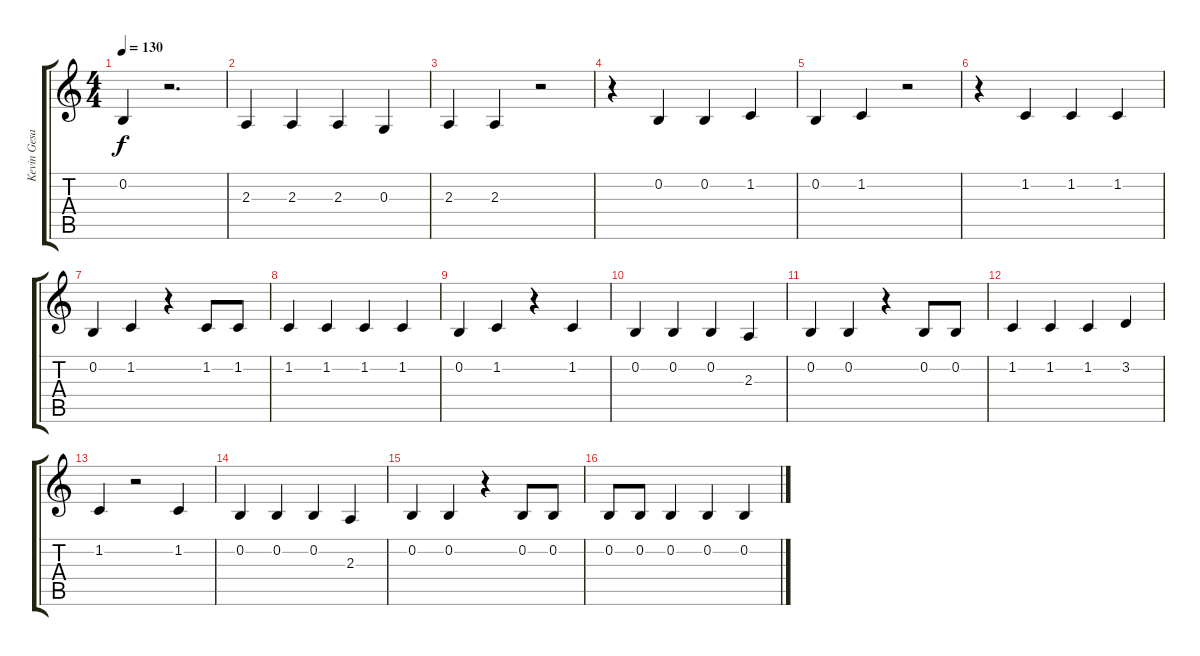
\track ("Kevin Gesang" "Kevin Gesa") {instrument tenorsax}
\staff {score tabs}
\tuning (E4 B3 G3 D3 A2 E2) {hide}
\ts (4 4)
\tempo 130
\clef g2
\ks c
0.2.4{dy f} r.2{d} |
2.3.4 2.3.4 2.3.4 0.3.4 |
2.3.4 2.3.4 r.2 |
r.4 0.2.4 0.2.4 1.2.4 |
0.2.4 1.2.4 r.2 |
r.4 1.2.4 1.2.4 1.2.4 |
0.2.4 1.2.4 r.4 1.2.8 1.2.8 |
1.2.4 1.2.4 1.2.4 1.2.4 |
0.2.4 1.2.4 r.4 1.2.4 |
0.2.4 0.2.4 0.2.4 2.3.4 |
0.2.4 0.2.4 r.4 0.2.8 0.2.8 |
1.2.4 1.2.4 1.2.4 3.2.4 |
1.2.4 r.2 1.2.4 |
0.2.4 0.2.4 0.2.4 2.3.4 |
0.2.4 0.2.4 r.4 0.2.8 0.2.8 |
0.2.8 0.2.8 0.2.4 0.2.4 0.2.4
